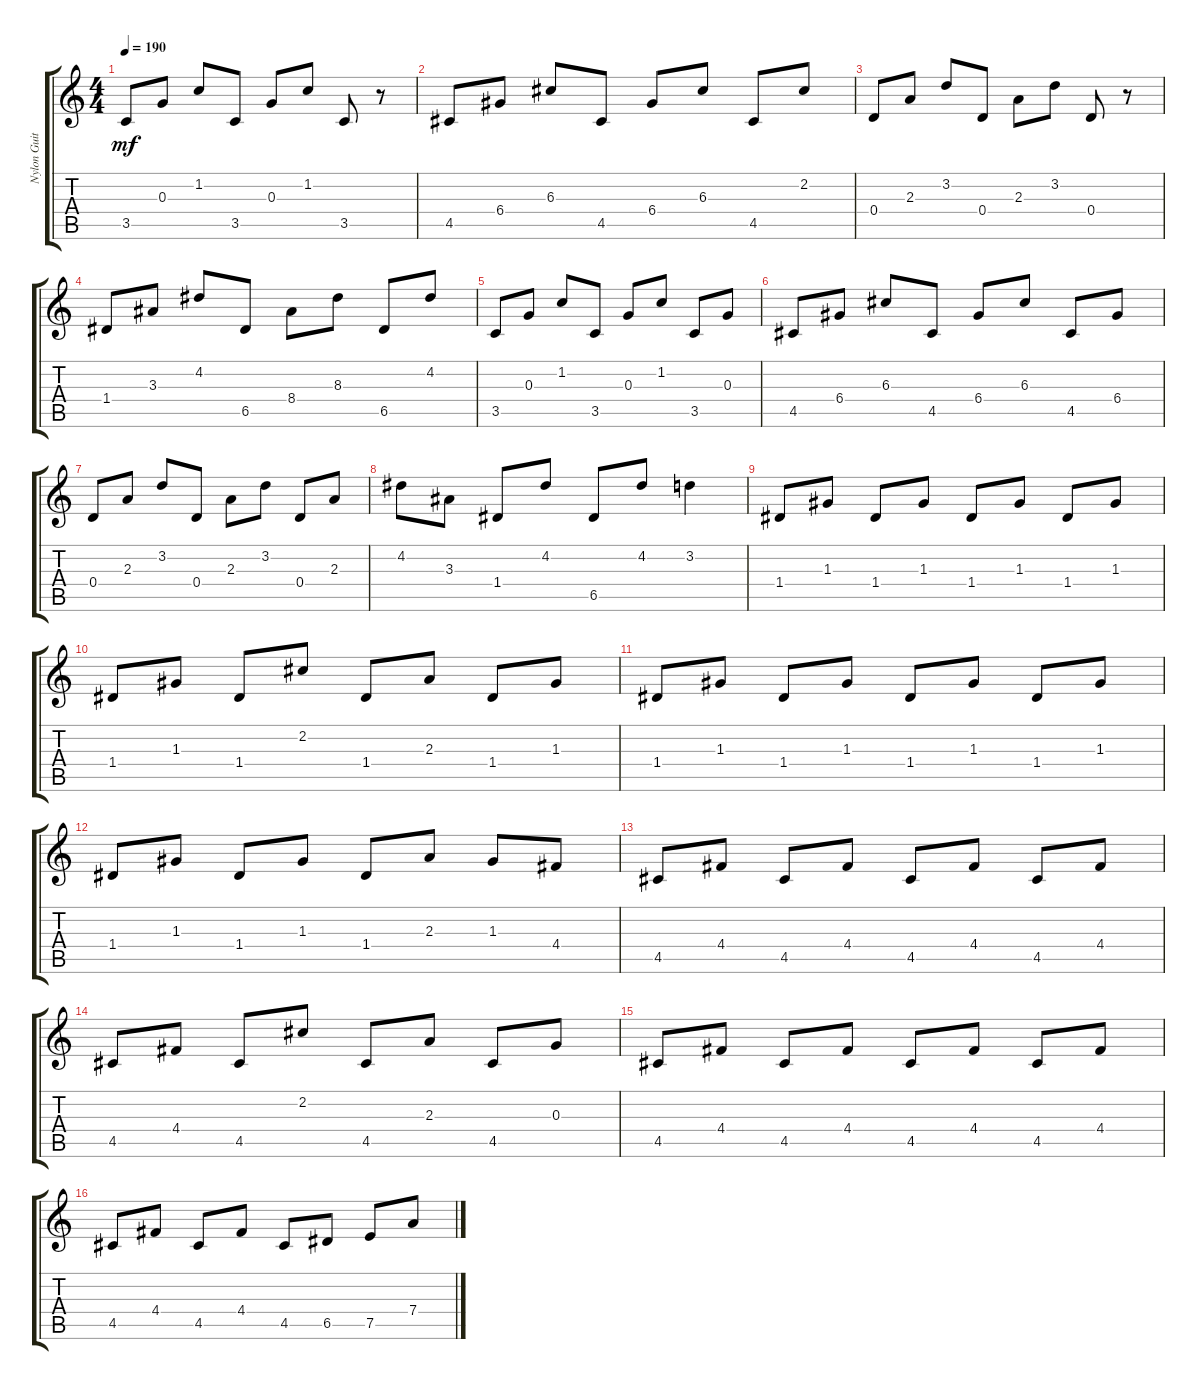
\track ("Nylon Guitar" "Nylon Guit") {instrument acousticguitarnylon}
\staff {score tabs}
\tuning (E4 B3 G3 D3 A2 E2) {hide}
\ts (4 4)
\tempo 190
\clef g2
\ks c
3.5.8{dy mf} 0.3.8 1.2.8 3.5.8 0.3.8 1.2.8 3.5.8 r.8 |
4.5.8 6.4.8 6.3.8 4.5.8 6.4.8 6.3.8 4.5.8 2.2.8 |
0.4.8 2.3.8 3.2.8 0.4.8 2.3.8 3.2.8 0.4.8 r.8 |
1.4.8 3.3.8 4.2.8 6.5.8 8.4.8 8.3.8 6.5.8 4.2.8 |
3.5.8 0.3.8 1.2.8 3.5.8 0.3.8 1.2.8 3.5.8 0.3.8 |
4.5.8 6.4.8 6.3.8 4.5.8 6.4.8 6.3.8 4.5.8 6.4.8 |
0.4.8 2.3.8 3.2.8 0.4.8 2.3.8 3.2.8 0.4.8 2.3.8 |
4.2.8 3.3.8 1.4.8 4.2.8 6.5.8 4.2.8 3.2.4 |
1.4.8 1.3.8 1.4.8 1.3.8 1.4.8 1.3.8 1.4.8 1.3.8 |
1.4.8 1.3.8 1.4.8 2.2.8 1.4.8 2.3.8 1.4.8 1.3.8 |
1.4.8 1.3.8 1.4.8 1.3.8 1.4.8 1.3.8 1.4.8 1.3.8 |
1.4.8 1.3.8 1.4.8 1.3.8 1.4.8 2.3.8 1.3.8 4.4.8 |
4.5.8 4.4.8 4.5.8 4.4.8 4.5.8 4.4.8 4.5.8 4.4.8 |
4.5.8 4.4.8 4.5.8 2.2.8 4.5.8 2.3.8 4.5.8 0.3.8 |
4.5.8 4.4.8 4.5.8 4.4.8 4.5.8 4.4.8 4.5.8 4.4.8 |
4.5.8 4.4.8 4.5.8 4.4.8 4.5.8 6.5.8 7.5.8 7.4.8
